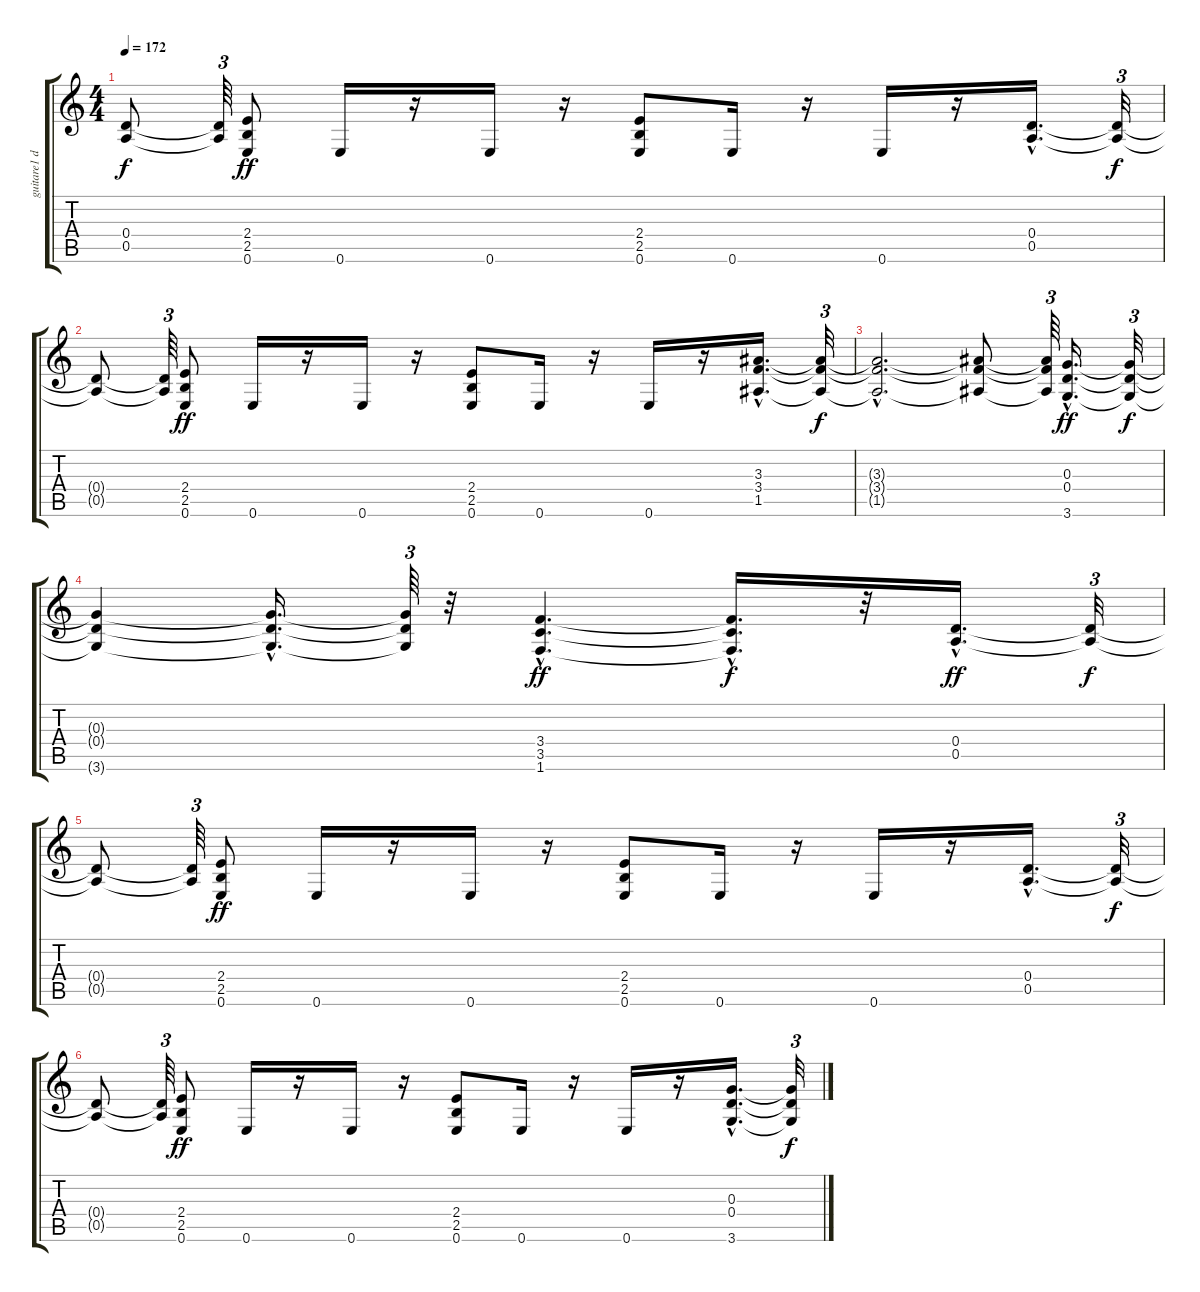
\track ("guitare1 disto" "guitare1 d") {instrument distortionguitar}
\staff {score tabs}
\tuning (E4 B3 G3 D3 A2 E2) {hide}
\ts (4 4)
\tempo 172
\clef g2
\ks c
(0.4{t} 0.5{t}).8{dy f} (0.4{t} 0.5{t}).64{tu (3 2)} (2.4 2.5 0.6).8{dy ff} 0.6.16 r.16 0.6.16 r.16 (2.4 2.5 0.6).8 0.6.16 r.16 0.6.16 r.16 (0.4{hac} 0.5{hac}).16{d} (0.4{t} 0.5{t}).32{tu (3 2) dy f} |
(0.4{t} 0.5{t}).8 (0.4{t} 0.5{t}).64{tu (3 2)} (2.4 2.5 0.6).8{dy ff} 0.6.16 r.16 0.6.16 r.16 (2.4 2.5 0.6).8 0.6.16 r.16 0.6.16 r.16 (3.3{hac} 3.4{hac} 1.5{hac}).16{d} (3.3{t} 3.4{t} 1.5{t}).32{tu (3 2) dy f} |
(3.3{hac t} 3.4{hac t} 1.5{hac t}).2{d} (3.3{t} 3.4{t} 1.5{t}).8 (3.3{t} 3.4{t} 1.5{t}).64{tu (3 2)} (0.3{hac} 0.4{hac} 3.6{hac}).16{d dy ff} (0.3{t} 0.4{t} 3.6{t}).32{tu (3 2) dy f} |
(0.3{t} 0.4{t} 3.6{t}).4 (0.3{hac t} 0.4{hac t} 3.6{hac t}).16{d} (0.3{t} 0.4{t} 3.6{t}).64{tu (3 2)} r.32 (3.4{hac} 3.5{hac} 1.6{hac}).4{d dy ff} (3.4{hac t} 3.5{hac t} 1.6{hac t}).16{d dy f} r.32 (0.4{hac} 0.5{hac}).16{d dy ff} (0.4{t} 0.5{t}).32{tu (3 2) dy f} |
(0.4{t} 0.5{t}).8 (0.4{t} 0.5{t}).64{tu (3 2)} (2.4 2.5 0.6).8{dy ff} 0.6.16 r.16 0.6.16 r.16 (2.4 2.5 0.6).8 0.6.16 r.16 0.6.16 r.16 (0.4{hac} 0.5{hac}).16{d} (0.4{t} 0.5{t}).32{tu (3 2) dy f} |
(0.4{t} 0.5{t}).8 (0.4{t} 0.5{t}).64{tu (3 2)} (2.4 2.5 0.6).8{dy ff} 0.6.16 r.16 0.6.16 r.16 (2.4 2.5 0.6).8 0.6.16 r.16 0.6.16 r.16 (0.3{hac} 0.4{hac} 3.6{hac}).16{d} (0.3{t} 0.4{t} 3.6{t}).32{tu (3 2) dy f}
